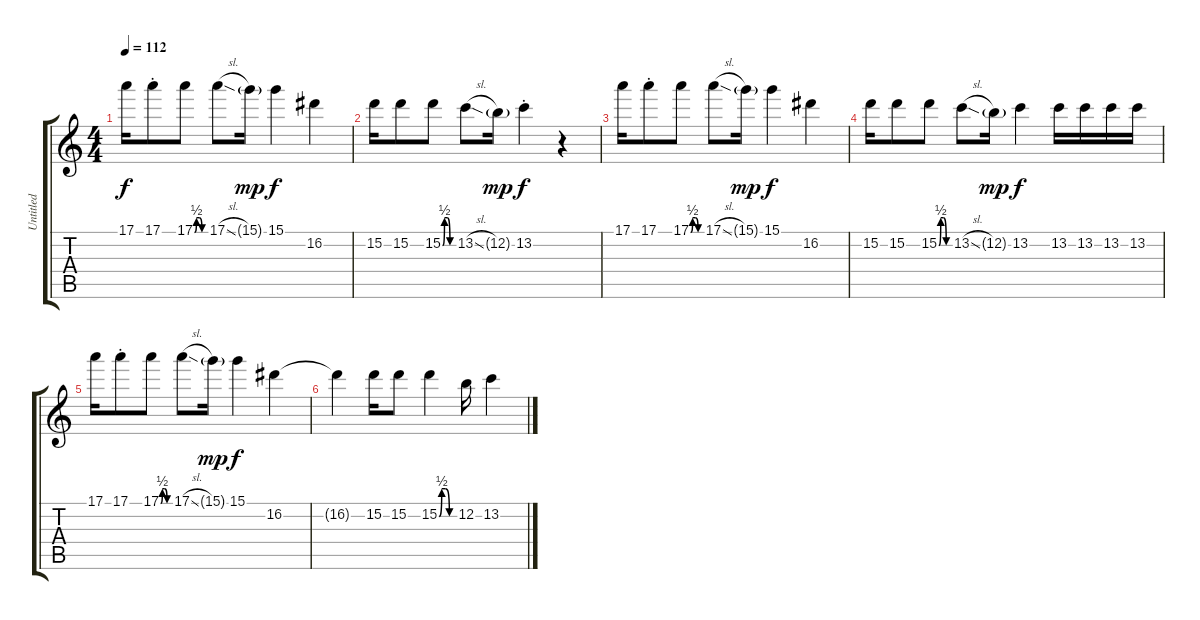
\track ("Untitled" "Untitled") {instrument electricguitarjazz}
\staff {score tabs}
\tuning (E4 B3 G3 D3 A2 E2) {hide}
\ts (4 4)
\tempo 112
\clef g2
\ks c
17.1.16{dy f} 17.1{st}.8 17.1{be (custom 0 0 10 2 25 2 40 0 60 0)}.8 17.1{sl}.8 15.1{g}.16{dy mp} 15.1.4{dy f} 16.2.4 |
15.2.16 15.2.8 15.2{be (custom 0 0 10 2 25 2 40 0 60 0)}.8 13.2{sl}.8 12.2{g}.16{dy mp} 13.2{st}.4{dy f} r.4 |
17.1.16 17.1{st}.8 17.1{be (custom 0 0 10 2 25 2 40 0 60 0)}.8 17.1{sl}.8 15.1{g}.16{dy mp} 15.1.4{dy f} 16.2.4 |
15.2.16 15.2.8 15.2{be (custom 0 0 10 2 25 2 40 0 60 0)}.8 13.2{sl}.8 12.2{g}.16{dy mp} 13.2.4{dy f} 13.2.16 13.2.16 13.2.16 13.2.16 |
17.1.16 17.1{st}.8 17.1{be (custom 0 0 10 2 25 2 40 0 60 0)}.8 17.1{sl}.8 15.1{g}.16{dy mp} 15.1.4{dy f} 16.2.4 |
16.2{t}.4 15.2.16 15.2.8 15.2{be (custom 0 0 10 2 25 2 40 0 60 0)}.4 12.2.16 13.2.4
